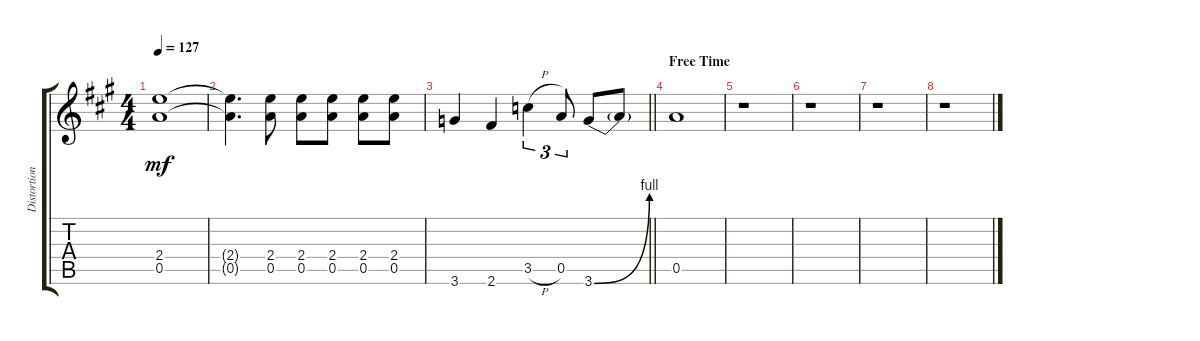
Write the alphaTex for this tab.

\track ("Distortion Gtr." "Distortion") {instrument distortionguitar}
\staff {score tabs}
\tuning (E4 B3 G3 D4 A3 E3) {hide}
\ts (4 4)
\tempo 127
\clef g2
\ks a
(2.4 0.5).1{dy mf} |
(2.4{t} 0.5{t}).4{d} (2.4 0.5).8 (2.4 0.5).8 (2.4 0.5).8 (2.4 0.5).8 (2.4 0.5).8 |
\barLineRight lightlight
3.6.4 2.6.4 3.5{h}.4{tu (3 2)} 0.5.8{tu (3 2)} 3.6{be (bend 0 0 60 4)}.8 3.6{t}.8 |
\section ("" "Free Time")
0.5.1 |
r.1 |
r.1 |
r.1 |
r.1
